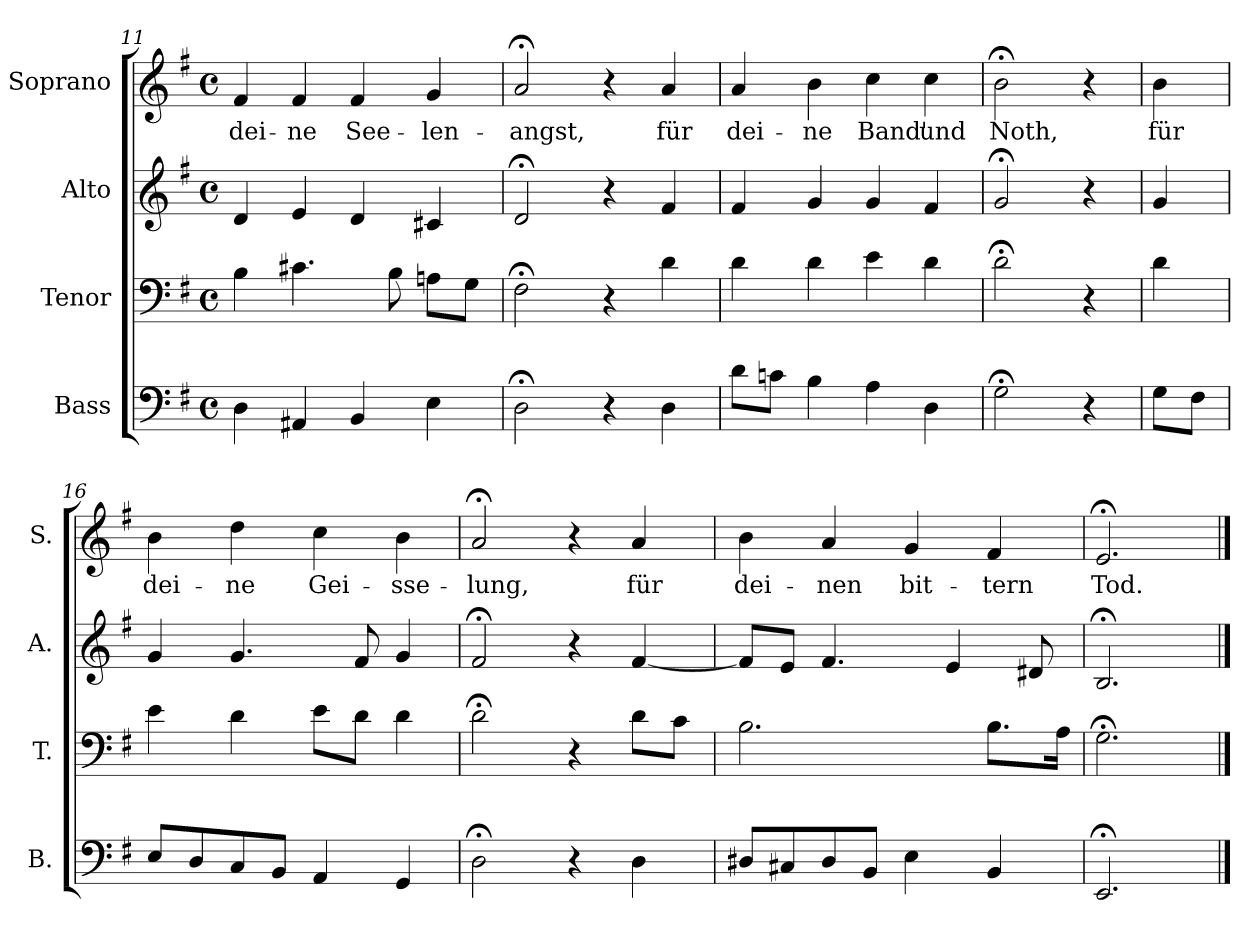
**kern	**kern	**kern	**kern	**text
*part4	*part3	*part2	*part1	*part1
*staff4	*staff3	*staff2	*staff1	*staff1
*I"Bass	*I"Tenor	*I"Alto	*I"Soprano	*
*I'B.	*I'T.	*I'A.	*I'S.	*
*clefF4	*clefF4	*clefG2	*clefG2	*
*k[f#]	*k[f#]	*k[f#]	*k[f#]	*
*G:	*G:	*G:	*e:	*
*M4/4	*M4/4	*M4/4	*M4/4	*
*met(c)	*met(c)	*met(c)	*met(c)	*
=11	=11	=11	=11	=11
!	!	!	!	!LO:LY:b
4D\	4B\	4d/	4f#/	dei-
!	!	!	!	!LO:LY:b
4AA#X/	4.c#X\	4e/	4f#/	-ne
!	!	!	!	!LO:LY:b
4BB/	.	4d/	4f#/	See-
.	8B\	.	.	.
!	!	!	!	!LO:LY:b
4E\	8An\L	4c#X/	4g/	-len-
.	8G\J	.	.	.
=12	=12	=12	=12	=12
!	!	!	!	!LO:LY:b
2D;<\	2F#;<\	2d;</	2a;</	-angst,
4r	4r	4r	4r	.
!	!	!	!	!LO:LY:b
4D\	4d\	4f#/	4a/	für
=13	=13	=13	=13	=13
!	!	!	!	!LO:LY:b
8d\L	4d\	4f#/	4a/	dei-
8cn\J	.	.	.	.
!	!	!	!	!LO:LY:b
4B\	4d\	4g/	4b\	-ne
!	!	!	!	!LO:LY:b
4A\	4e\	4g/	4cc\	Band'
!	!	!	!	!LO:LY:b
4D\	4d\	4f#/	4cc\	und
=14	=14	=14	=14	=14
!	!	!	!	!LO:LY:b
2G;<\	2d;<\	2g;</	2b;<\	Noth,
4r	4r	4r	4r	.
!!LO:PB:g=z
=15	=15	=15	=15	=15
!	!	!	!	!LO:LY:b
8G\L	4d\	4g/	4b\	für
8F#\J	.	.	.	.
=16	=16	=16	=16	=16
!	!	!	!	!LO:LY:b
8E/L	4e\	4g/	4b\	dei-
8D/	.	.	.	.
!	!	!	!	!LO:LY:b
8C/	4d\	4.g/	4dd\	-ne
8BB/J	.	.	.	.
!	!	!	!	!LO:LY:b
4AA/	8e\L	.	4cc\	Gei-
.	8d\J	8f#/	.	.
!	!	!	!	!LO:LY:b
4GG/	4d\	4g/	4b\	-sse-
=17	=17	=17	=17	=17
!	!	!	!	!LO:LY:b
2D;<\	2d;<\	2f#;</	2a;</	-lung,
4r	4r	4r	4r	.
!	!	!	!	!LO:LY:b
4D\	8d\L	[4f#/	4a/	für
.	8c\J	.	.	.
=18	=18	=18	=18	=18
!	!	!	!	!LO:LY:b
8D#X/L	2.B\	8f#/L]	4b\	dei-
8C#X/	.	8e/J	.	.
!	!	!	!	!LO:LY:b
8D#/	.	4.f#/	4a/	-nen
8BB/J	.	.	.	.
!	!	!	!	!LO:LY:b
4E\	.	.	4g/	bit-
.	.	4e/	.	.
!	!	!	!	!LO:LY:b
4BB/	8.B\L	.	4f#/	-tern
.	.	8d#X/	.	.
.	16A\Jk	.	.	.
=19	=19	=19	=19	=19
!	!	!	!	!LO:LY:b
2.EE;</	2.G;<\	2.B;</	2.e;</	Tod.
==	==	==	==	==
*-	*-	*-	*-	*-
